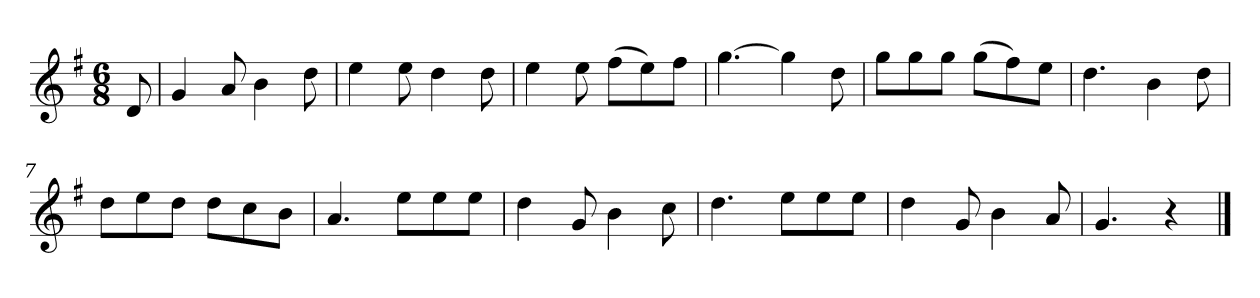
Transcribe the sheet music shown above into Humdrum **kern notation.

**kern
*part1
*staff1
*k[f#]
*M6/8
*MM120
=
8d
=1
4g
8a
4b
8dd
=2
4ee
8ee
4dd
8dd
=3
4ee
8ee
(8ff#L
8ee)
8ff#J
=4
[4.gg
4gg]
8dd
=5
8ggL
8gg
8ggJ
(8ggL
8ff#)
8eeJ
=6
4.dd
4b
8dd
=7
8ddL
8ee
8ddJ
8ddL
8cc
8bJ
=8
4.a
8eeL
8ee
8eeJ
=9
4dd
8g
4b
8cc
=10
4.dd
8eeL
8ee
8eeJ
=11
4dd
8g
4b
8a
=12
4.g
4r
==
*-
